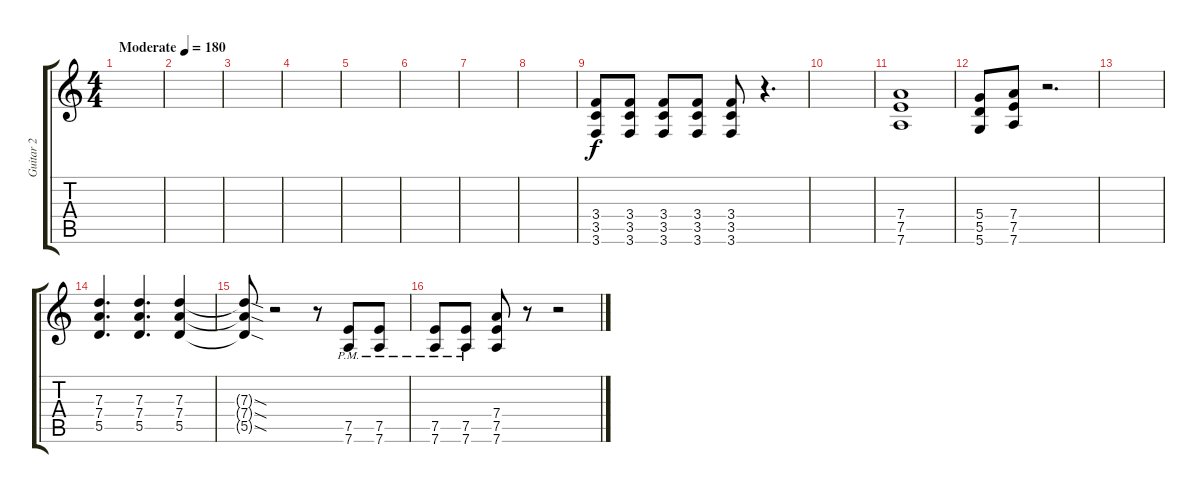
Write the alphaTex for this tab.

\track ("Guitar 2" "Guitar 2") {instrument overdrivenguitar}
\staff {score tabs}
\tuning (E4 B3 G3 D3 A2 D2) {hide}
\ts (4 4)
\tempo (180 "Moderate")
\clef g2
\ks c
|
|
|
|
|
|
|
|
(3.4 3.5 3.6).8 (3.4 3.5 3.6).8 (3.4 3.5 3.6).8 (3.4 3.5 3.6).8 (3.4 3.5 3.6).8 r.4{d} |
|
(7.4 7.5 7.6).1 |
(5.4 5.5 5.6).8 (7.4 7.5 7.6).8 r.2{d} |
|
(7.3 7.4 5.5).4{d} (7.3 7.4 5.5).4{d} (7.3 7.4 5.5).4 |
(7.3{sod t} 7.4{sod t} 5.5{sod t}).8 r.2 r.8 (7.5{pm} 7.6{pm}).8 (7.5{pm} 7.6{pm}).8 |
(7.5{pm} 7.6{pm}).8 (7.5{pm} 7.6{pm}).8 (7.4 7.5 7.6).8 r.8 r.2
